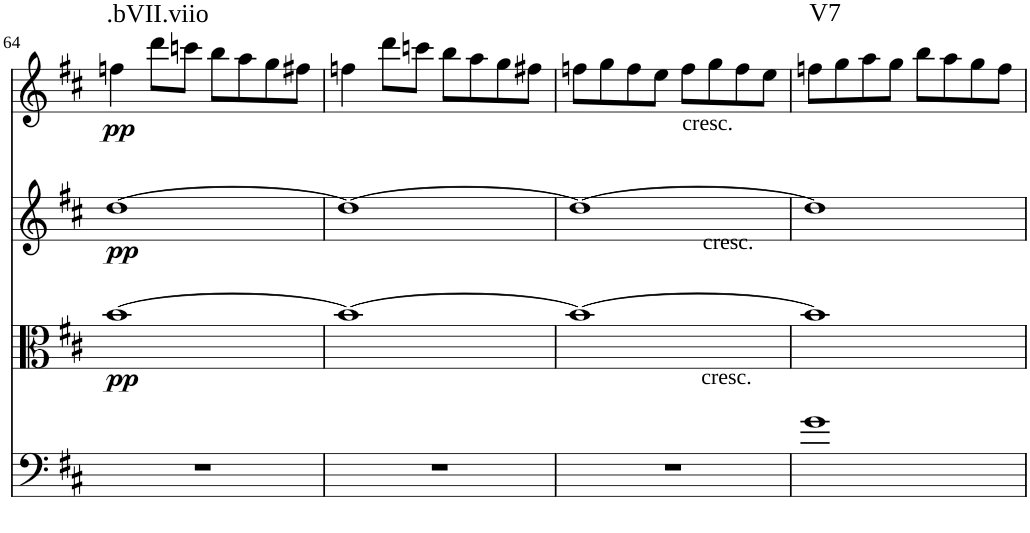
**kern	**kern	**dynam	**kern	**dynam	**kern	**dynam	**harte
*part4	*part3	*part3	*part2	*part2	*part1	*part1	*part1
*staff4	*staff3	*staff3	*staff2	*staff2	*staff1	*staff1	*
*I"Violoncello	*I"Viola	*	*I"Violin II	*	*I"Violin I	*	*
!!LO:PB:g=z
*clefF4	*clefC3	*	*clefG2	*	*clefG2	*	*
*k[f#c#]	*k[f#c#]	*	*k[f#c#]	*	*k[f#c#]	*	*
*M2/2	*M2/2	*	*M2/2	*	*M2/2	*	*
=64	=64	=64	=64	=64	=64	=64	=64
!	!	!LO:DY:b	!	!LO:DY:b	!	!LO:DY:b	!LO:H:kt=.bVII.viio
1r	[1b	pp	[1dd	pp	4ffn\	pp	N
.	.	.	.	.	8ddd\L	.	.
.	.	.	.	.	8cccn\J	.	.
.	.	.	.	.	8bb\L	.	.
.	.	.	.	.	8aa\	.	.
.	.	.	.	.	8gg\	.	.
.	.	.	.	.	8ff#X\J	.	.
=65	=65	=65	=65	=65	=65	=65	=65
1r	1b_	.	1dd_	.	4ffn\	.	.
.	.	.	.	.	8ddd\L	.	.
.	.	.	.	.	8cccn\J	.	.
.	.	.	.	.	8bb\L	.	.
.	.	.	.	.	8aa\	.	.
.	.	.	.	.	8gg\	.	.
.	.	.	.	.	8ff#X\J	.	.
=66	=66	=66	=66	=66	=66	=66	=66
1r	1b_	.	1dd_	.	8ffn\L	.	.
.	.	.	.	.	8gg\	.	.
.	.	.	.	.	8ff\	.	.
.	.	.	.	.	8ee\J	.	.
!	!	!	!	!	!LO:TX:b:t=cresc.	!	!
.	.	.	.	.	8ff\L	.	.
.	.	.	.	.	8gg\	.	.
.	.	.	.	.	8ff\	.	.
.	.	.	.	.	8ee\J	.	.
!	!	!	!LO:TX:a:t=cresc.	!	!	!	!
!	!LO:TX:b:t=cresc.	!	!	!	!	!	!
=67	=67	=67	=67	=67	=67	=67	=67
!	!	!	!	!	!	!	!LO:H:kt=V7
1g	1b]	.	1dd]	.	8ffn\L	.	N
.	.	.	.	.	8gg\	.	.
.	.	.	.	.	8aa\	.	.
.	.	.	.	.	8gg\J	.	.
.	.	.	.	.	8bb\L	.	.
.	.	.	.	.	8aa\	.	.
.	.	.	.	.	8gg\	.	.
.	.	.	.	.	8ff\J	.	.
=	=	=	=	=	=	=	=
*-	*-	*-	*-	*-	*-	*-	*-
